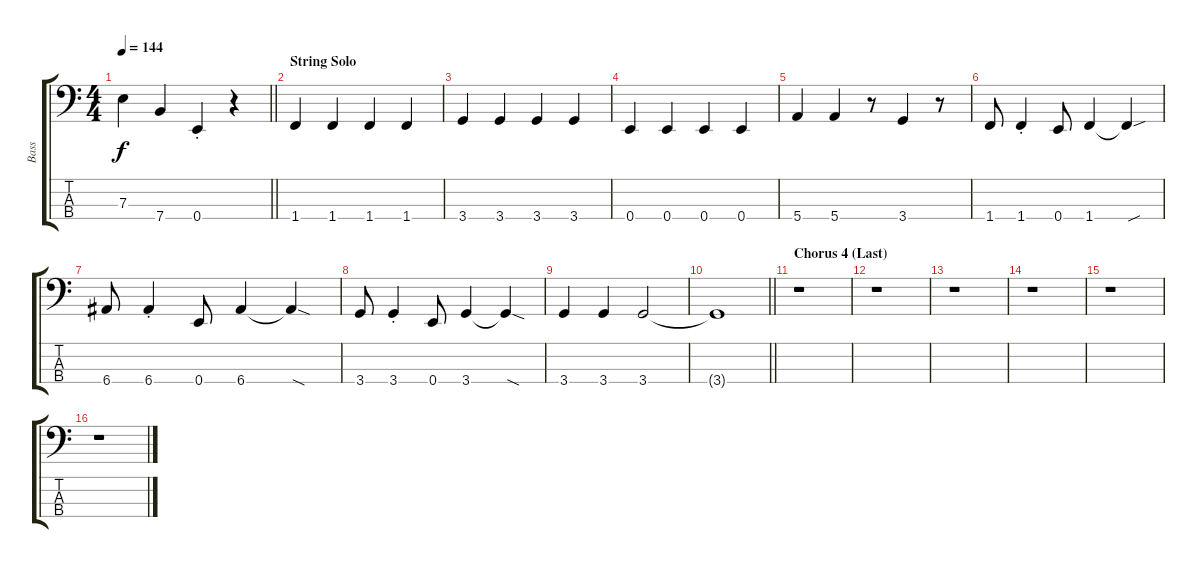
\track ("Bass" "Bass") {instrument electricbassfinger}
\staff {score tabs}
\tuning (G2 D2 A1 E1) {hide}
\ts (4 4)
\tempo 144
\clef f4
\barLineRight lightlight
\ks c
7.3.4{dy f} 7.4.4 0.4{st}.4 r.4 |
\section ("" "String Solo")
1.4.4 1.4.4 1.4.4 1.4.4 |
3.4.4 3.4.4 3.4.4 3.4.4 |
0.4.4 0.4.4 0.4.4 0.4.4 |
5.4.4 5.4.4 r.8 3.4.4 r.8 |
1.4.8 1.4{st}.4 0.4.8 1.4.4 1.4{sou t}.4 |
6.4.8 6.4{st}.4 0.4.8 6.4.4 6.4{sod t}.4 |
3.4.8 3.4{st}.4 0.4.8 3.4.4 3.4{sod t}.4 |
3.4.4 3.4.4 3.4.2{volume 0} |
\barLineRight lightlight
3.4{t}.1 |
\section ("" "Chorus 4 (Last)")
r.1 |
r.1 |
r.1 |
r.1 |
r.1 |
r.1
